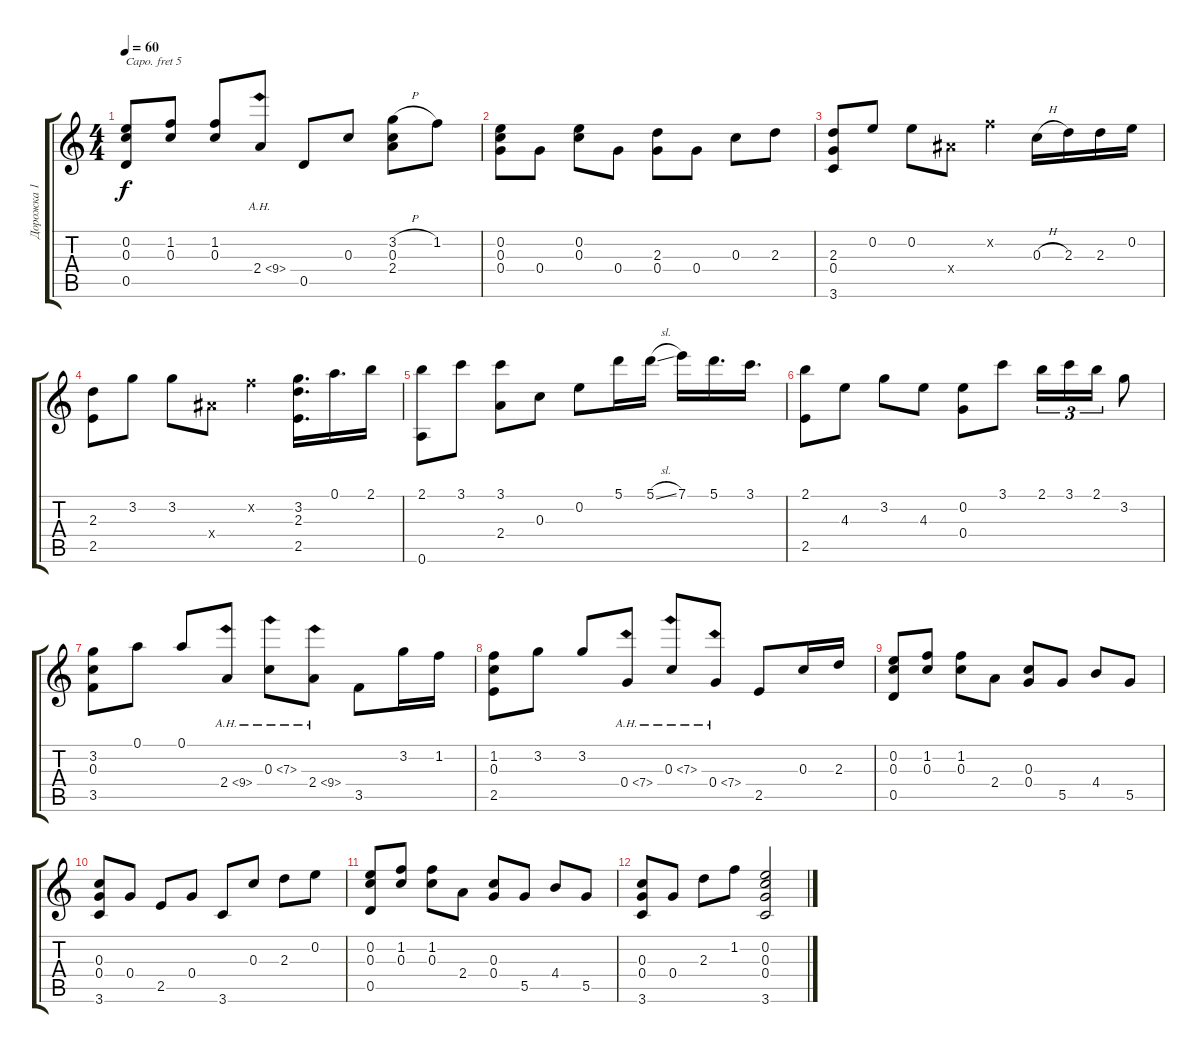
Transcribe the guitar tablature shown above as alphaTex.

\track ("Дорожка 1" "Дорожка 1") {instrument acousticguitarsteel}
\staff {score tabs}
\capo 5
\tuning (E4 B3 G3 D3 A2 E2) {hide}
\ts (4 4)
\tempo 60
\clef g2
\ks c
(0.2 0.3 0.5).8{dy f} (1.2 0.3).8 (1.2 0.3).8 2.4{ah 7}.8 0.5.8 0.3.8 (3.2{h} 0.3 2.4).8 1.2.8 |
(0.2 0.3 0.4).8 0.4.8 (0.2 0.3).8 0.4.8 (2.3 0.4).8 0.4.8 0.3.8 2.3.8 |
(2.3 0.4 3.6).8 0.2.8 0.2.8 3.4{x}.8 1.2{x}.4 0.3{h}.16 2.3.16 2.3.16 0.2.16 |
(2.3 2.5).8 3.2.8 3.2.8 3.4{x}.8 1.2{x}.4 (3.2 2.3 2.5).16{d} 0.1.16{d} 2.1.16 |
(2.1 0.6).8 3.1.8 (3.1 2.4).8 0.3.8 0.2.8 5.1.16 5.1{sl}.16 7.1.16 5.1.16{d} 3.1.16{d} |
(2.1 2.5).8 4.3.8 3.2.8 4.3.8 (0.2 0.4).8 3.1.8 2.1.16{tu (3 2)} 3.1.16{tu (3 2)} 2.1.16{tu (3 2)} 3.2.8 |
(3.2 0.3 3.5).8 0.1.8 0.1.8 2.4{ah 7}.8 0.3{ah 7}.8 2.4{ah 7}.8 3.5.8 3.2.16 1.2.16 |
(1.2 0.3 2.5).8 3.2.8 3.2.8 0.4{ah 7}.8 0.3{ah 7}.8 0.4{ah 7}.8 2.5.8 0.3.16 2.3.16 |
(0.2 0.3 0.5).8 (1.2 0.3).8 (1.2 0.3).8 2.4.8 (0.3 0.4).8 5.5.8 4.4.8 5.5.8 |
(0.3 0.4 3.6).8 0.4.8 2.5.8 0.4.8 3.6.8 0.3.8 2.3.8 0.2.8 |
(0.2 0.3 0.5).8 (1.2 0.3).8 (1.2 0.3).8 2.4.8 (0.3 0.4).8 5.5.8 4.4.8 5.5.8 |
(0.3 0.4 3.6).8 0.4.8 2.3.8 1.2.8 (0.2 0.3 0.4 3.6).2
